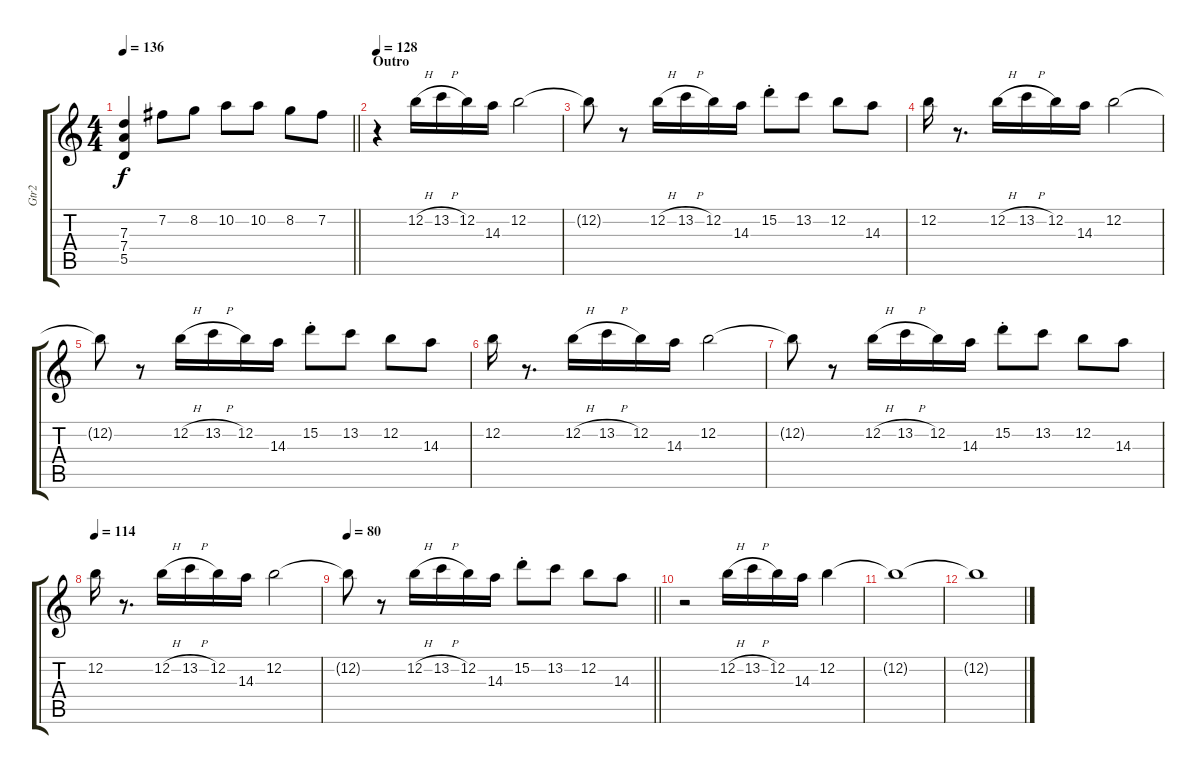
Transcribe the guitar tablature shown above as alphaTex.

\track ("Gtr2" "Gtr2") {instrument distortionguitar}
\staff {score tabs}
\tuning (E4 B3 G3 D3 A2 E2) {hide}
\ts (4 4)
\tempo 136
\clef g2
\barLineRight lightlight
\ks c
(7.3 7.4 5.5).4{dy f} 7.2.8 8.2.8 10.2.8 10.2.8 8.2.8 7.2.8 |
\section ("" "Outro")
\tempo 128
r.4 12.2{h}.16 13.2{h}.16 12.2.16 14.3.16 12.2.2 |
12.2{t}.8 r.8 12.2{h}.16 13.2{h}.16 12.2.16 14.3.16 15.2{st}.8 13.2.8 12.2.8 14.3.8 |
12.2.16 r.8{d} 12.2{h}.16 13.2{h}.16 12.2.16 14.3.16 12.2.2 |
12.2{t}.8 r.8 12.2{h}.16 13.2{h}.16 12.2.16 14.3.16 15.2{st}.8 13.2.8 12.2.8 14.3.8 |
12.2.16 r.8{d} 12.2{h}.16 13.2{h}.16 12.2.16 14.3.16 12.2.2 |
12.2{t}.8 r.8 12.2{h}.16 13.2{h}.16 12.2.16 14.3.16 15.2{st}.8 13.2.8 12.2.8 14.3.8 |
\tempo 114
12.2.16 r.8{d} 12.2{h}.16 13.2{h}.16 12.2.16 14.3.16 12.2.2 |
\tempo 80
\barLineRight lightlight
12.2{t}.8 r.8 12.2{h}.16 13.2{h}.16 12.2.16 14.3.16 15.2{st}.8 13.2.8 12.2.8 14.3.8 |
r.2 12.2{h}.16 13.2{h}.16 12.2.16 14.3.16 12.2.4 |
12.2{t}.1 |
12.2{t}.1
